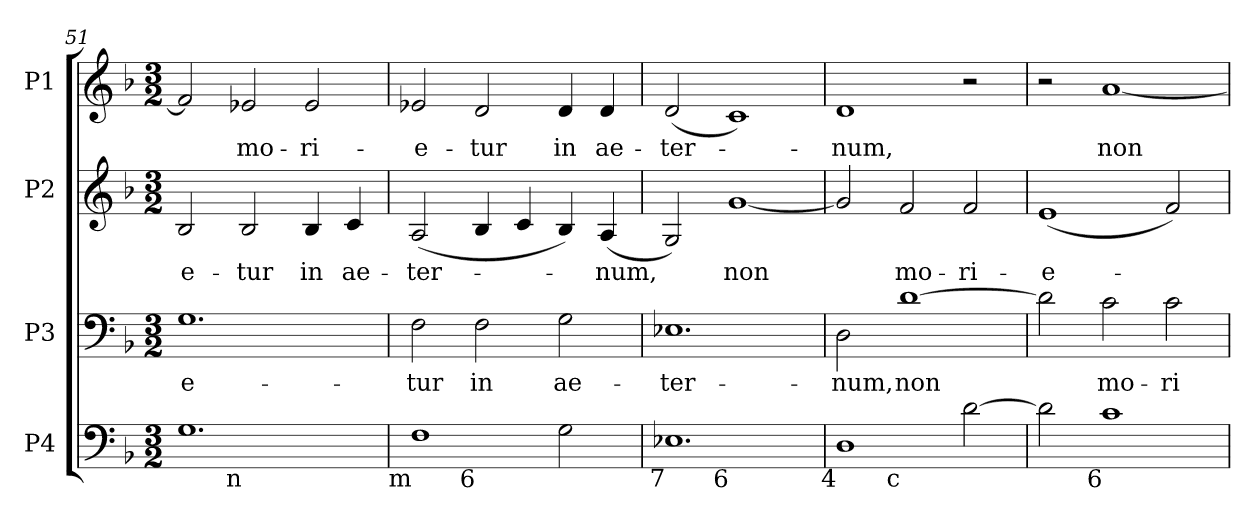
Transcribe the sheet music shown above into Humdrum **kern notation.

**kern	**kern	**text	**kern	**text	**kern	**text
*part4	*part3	*part3	*part2	*part2	*part1	*part1
*staff4	*staff3	*staff3	*staff2	*staff2	*staff1	*staff1
*I"P4	*I"P3	*	*I"P2	*	*I"P1	*
*clefF4	*clefF4	*	*clefG2	*	*clefG2	*
*k[b-]	*k[b-]	*	*k[b-]	*	*k[b-]	*
*d:	*d:	*	*d:	*	*d:	*
*M3/2	*M3/2	*	*M3/2	*	*M3/2	*
=51	=51	=51	=51	=51	=51	=51
!	!	!LO:LY:b:color=#000000	!	!	!	!
!LO:TX:b:rj:t=7	!	!	!	!	!	!
!	!	!	!	!LO:LY:b:color=#000000	!	!
*^	*	*	*	*	*	*
1.Gi	2ryy	1.Gi	-e-	2B-i/	-e-	2fi/]	.
!	!	!	!	!	!LO:LY:b:color=#000000	!	!
!	!LO:TX:b:rj:t=n	!	!	!	!	!	!
!	!	!	!	!	!	!	!LO:LY:b:color=#000000
.	1ryy	.	.	2B-i/	-tur	2e-Xi/	mo-
!	!	!	!	!	!LO:LY:b:color=#000000	!	!
!	!	!	!	!	!	!	!LO:LY:b:color=#000000
.	.	.	.	4B-i/	in	2e-i/	-ri-
!	!	!	!	!	!LO:LY:b:color=#000000	!	!
.	.	.	.	4ci/	ae-	.	.
=52	=52	=52	=52	=52	=52	=52	=52
!	!	!	!LO:LY:b:color=#000000	!	!	!	!
!	!	!	!	!	!LO:LY:b:color=#000000	!	!
!LO:TX:b:rj:t=m	!	!	!	!	!	!	!
!	!	!	!	!	!	!	!LO:LY:b:color=#000000
1Fi	2ryy	2Fi\	-tur	(2Ai/	-ter-	2e-Xi/	-e-
!	!	!	!LO:LY:b:color=#000000	!	!	!	!
!	!LO:TX:b:rj:t=6	!	!	!	!	!	!
!	!	!	!	!	!	!	!LO:LY:b:color=#000000
.	1ryy	2Fi\	in	4B-i/	.	2di/	-tur
.	.	.	.	4ci/	.	.	.
!	!	!	!LO:LY:b:color=#000000	!	!	!	!
!	!	!	!	!	!	!	!LO:LY:b:color=#000000
2Gi\	.	2Gi\	ae-	4B-i/)	.	4di/	in
!	!	!	!	!	!LO:LY:b:color=#000000	!	!
!	!	!	!	!	!	!	!LO:LY:b:color=#000000
.	.	.	.	(4Ai/	-num,	4di/	ae-
=53	=53	=53	=53	=53	=53	=53	=53
!	!	!	!LO:LY:b:color=#000000	!	!	!	!
!LO:TX:b:rj:t=7	!	!	!	!	!	!	!
!	!	!	!	!	!	!	!LO:LY:b:color=#000000
1.E-Xi	2ryy	1.E-Xi	-ter-	2Gi/)	.	(2di/	-ter-
!	!LO:TX:b:rj:t=6	!	!	!	!	!	!
!	!	!	!	!	!LO:LY:b:color=#000000	!	!
.	1ryy	.	.	[1gi	non	1ci)	.
=54	=54	=54	=54	=54	=54	=54	=54
!	!	!	!LO:LY:b:color=#000000	!	!	!	!
!LO:TX:b:rj:t=4	!	!	!	!	!	!	!
!	!	!	!	!	!	!	!LO:LY:b:color=#000000
1Di	2ryy	2Di\	-num,	2gi/]	.	1di	-num,
!	!	!	!LO:LY:b:color=#000000	!	!	!	!
!	!LO:TX:b:rj:t=c	!	!	!	!	!	!
!	!	!	!	!	!LO:LY:b:color=#000000	!	!
.	1ryy	[1di	non	2fi/	mo-	.	.
!	!	!	!	!	!LO:LY:b:color=#000000	!	!
[2di\	.	.	.	2fi/	-ri-	2r	.
*v	*v	*	*	*	*	*	*
=55	=55	=55	=55	=55	=55	=55
*^	*	*	*	*	*	*
!LO:TX:b:rj:t=2	!	!	!	!	!	!	!
!	!	!	!	!	!LO:LY:b:color=#000000	!	!
*v	*v	*	*	*	*	*	*
2di\]	2di\]	.	(1ei	-e-	2r	.
!	!	!LO:LY:b:color=#000000	!	!	!	!
!LO:TX:b:rj:t=6	!	!	!	!	!	!
!	!	!	!	!	!	!LO:LY:b:color=#000000
1ci	2ci\	mo-	.	.	[1ai	non
!	!	!LO:LY:b:color=#000000	!	!	!	!
.	2ci\	-ri-	2fi/)	.	.	.
=	=	=	=	=	=	=
*-	*-	*-	*-	*-	*-	*-
